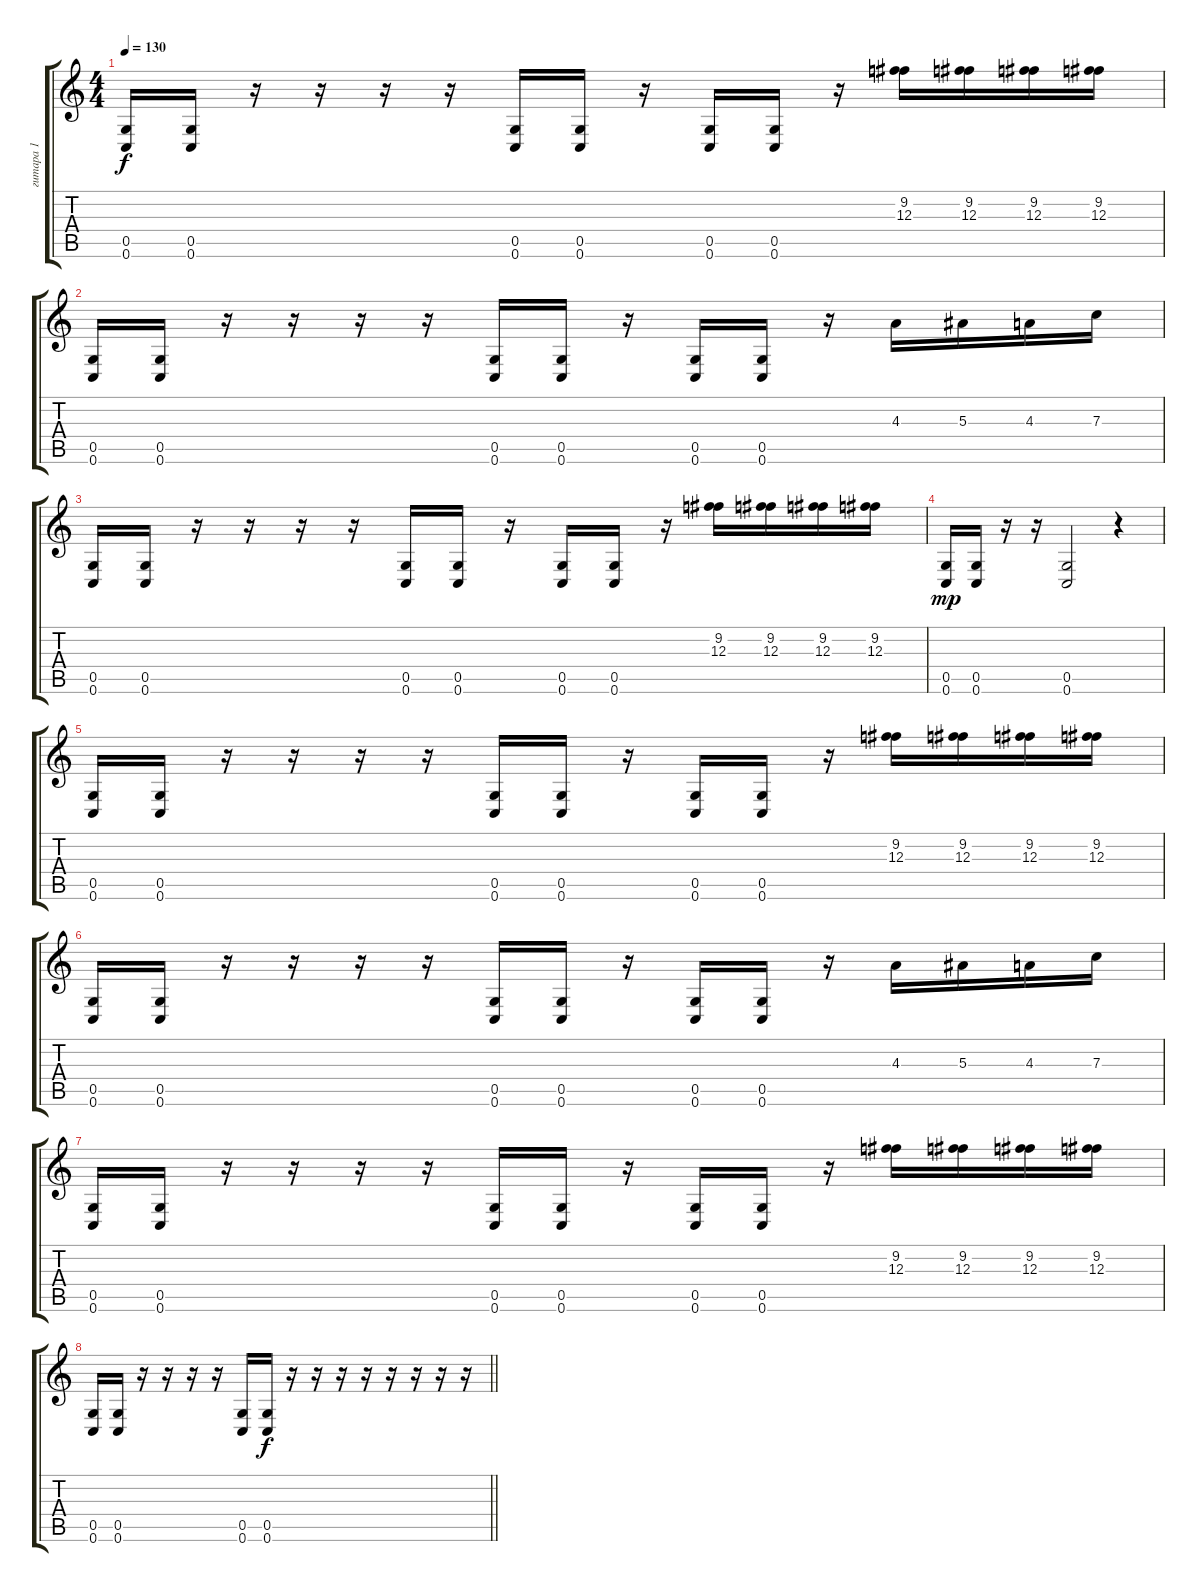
\track ("гитара 1" "гитара 1") {instrument overdrivenguitar}
\staff {score tabs}
\tuning (D4 A3 F3 C3 G2 C2) {hide}
\ts (4 4)
\tempo 130
\clef g2
\ks c
(0.5 0.6).16{dy f} (0.5 0.6).16 r.16 r.16 r.16 r.16 (0.5 0.6).16 (0.5 0.6).16 r.16 (0.5 0.6).16 (0.5 0.6).16 r.16 (9.2 12.3).16 (9.2 12.3).16 (9.2 12.3).16 (9.2 12.3).16 |
(0.5 0.6).16 (0.5 0.6).16 r.16 r.16 r.16 r.16 (0.5 0.6).16 (0.5 0.6).16 r.16 (0.5 0.6).16 (0.5 0.6).16 r.16 4.3.16 5.3.16 4.3.16 7.3.16 |
(0.5 0.6).16 (0.5 0.6).16 r.16 r.16 r.16 r.16 (0.5 0.6).16 (0.5 0.6).16 r.16 (0.5 0.6).16 (0.5 0.6).16 r.16 (9.2 12.3).16 (9.2 12.3).16 (9.2 12.3).16 (9.2 12.3).16 |
(0.5 0.6).16{dy mp} (0.5 0.6).16 r.16 r.16 (0.5 0.6).2 r.4 |
(0.5 0.6).16 (0.5 0.6).16 r.16 r.16 r.16 r.16 (0.5 0.6).16 (0.5 0.6).16 r.16 (0.5 0.6).16 (0.5 0.6).16 r.16 (9.2 12.3).16 (9.2 12.3).16 (9.2 12.3).16 (9.2 12.3).16 |
(0.5 0.6).16 (0.5 0.6).16 r.16 r.16 r.16 r.16 (0.5 0.6).16 (0.5 0.6).16 r.16 (0.5 0.6).16 (0.5 0.6).16 r.16 4.3.16 5.3.16 4.3.16 7.3.16 |
(0.5 0.6).16 (0.5 0.6).16 r.16 r.16 r.16 r.16 (0.5 0.6).16 (0.5 0.6).16 r.16 (0.5 0.6).16 (0.5 0.6).16 r.16 (9.2 12.3).16 (9.2 12.3).16 (9.2 12.3).16 (9.2 12.3).16 |
\barLineRight lightlight
(0.5 0.6).16 (0.5 0.6).16 r.16 r.16 r.16 r.16 (0.5 0.6).16 (0.5 0.6).16{dy f} r.16 r.16 r.16 r.16 r.16 r.16 r.16 r.16
